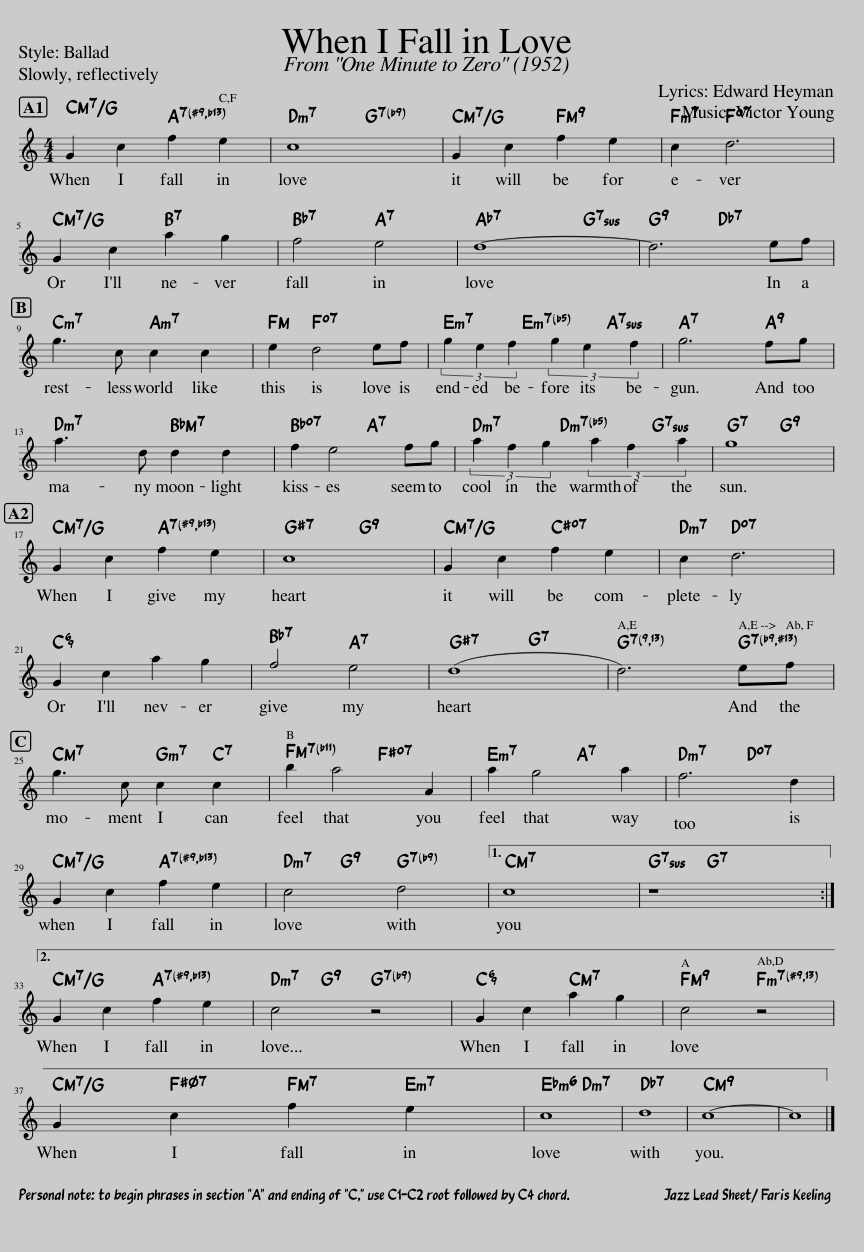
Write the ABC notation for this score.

X:1
L:1/8
M:4/4
I:linebreak $
K:C
V:1 treble
V:1
 G2 c2 f2 e2 | c8 | G2 c2 f2 e2 | c2 d6 |$ G2 c2 a2 g2 | %5
 f4 e4 | d8- | d6 ef |$ g3 c c2 c2 | e2 d4 ef | %10
 (3g2 e2 f2 (3g2 e2 f2 | g6 fg |$ a3 d d2 d2 | f2 e4 fg | (3a2 f2 g2 (3a2 f2 a2 | %15
 g8 |$ G2 c2 f2 e2 | c8 | G2 c2 f2 e2 | c2 d6 |$ %20
 G2 c2 a2 g2 | f4 e4 | (d8 | d6) ef |$ g3 c c2 c2 | %25
 b2 a4 A2 | a2 g4 a2 | f6 d2 |$ G2 c2 f2 e2 | c4 d4 |1 %30
 c8 | z8 :|2$ G2 c2 f2 e2 | c4 z4 | G2 c2 a2 g2 | %35
 c4 z4 |$ G2 c2 f2 e2 | c8 | d8 | c8- | %40
 c8 |] %41
